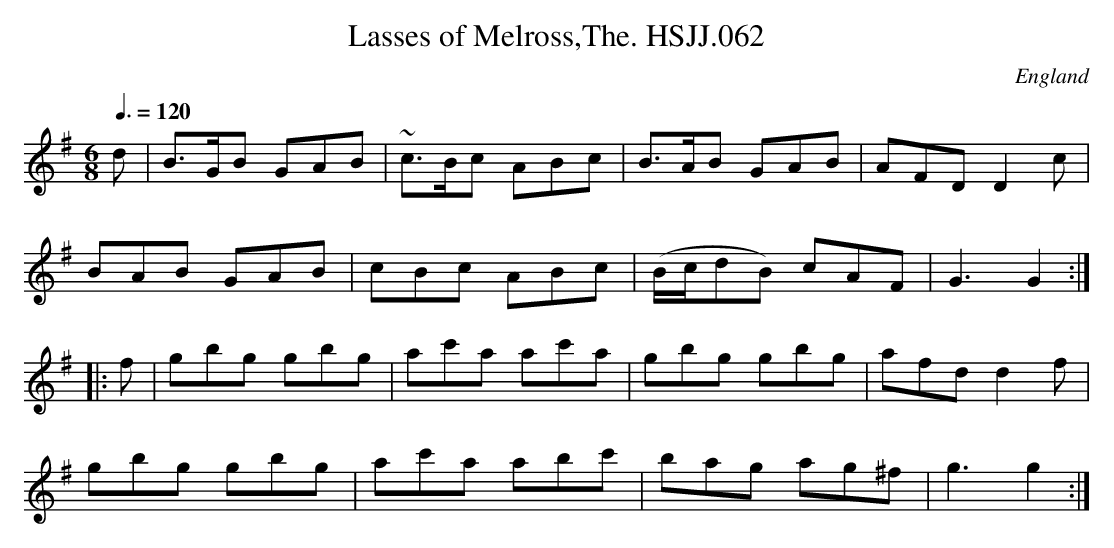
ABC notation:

X:1
T:Lasses of Melross,The. HSJJ.062
M:6/8
L:1/8
Q:3/8=120
O:England
K:G
d|B>GB GAB|~c>Bc ABc|B>AB GAB|AFD D2c|
BAB GAB|cBc ABc|(B/c/dB) cAF|G3G2:|
|:f|gbg gbg|ac'a ac'a|gbg gbg|afd d2f|
gbg gbg|ac'a abc'|bag ag^f|g3g2:|
